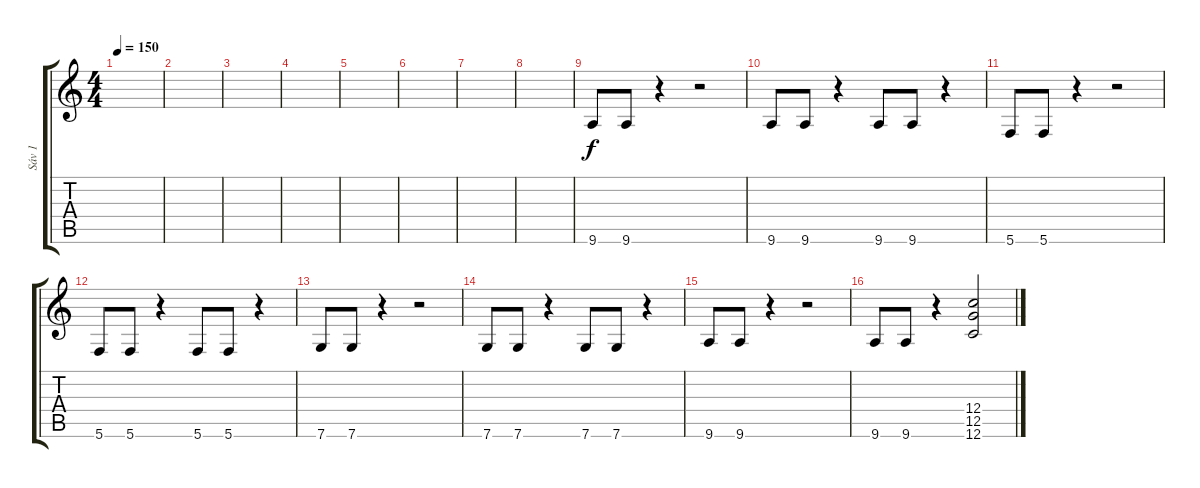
\track ("Sáv 1" "Sáv 1") {instrument distortionguitar}
\staff {score tabs}
\tuning (D4 A3 F3 C3 G2 C2) {hide}
\ts (4 4)
\tempo 150
\clef g2
\ks c
|
|
|
|
|
|
|
|
9.6.8 9.6.8 r.4 r.2 |
9.6.8 9.6.8 r.4 9.6.8 9.6.8 r.4 |
5.6.8 5.6.8 r.4 r.2 |
5.6.8 5.6.8 r.4 5.6.8 5.6.8 r.4 |
7.6.8 7.6.8 r.4 r.2 |
7.6.8 7.6.8 r.4 7.6.8 7.6.8 r.4 |
9.6.8 9.6.8 r.4 r.2 |
9.6.8 9.6.8 r.4 (12.4 12.5 12.6).2
